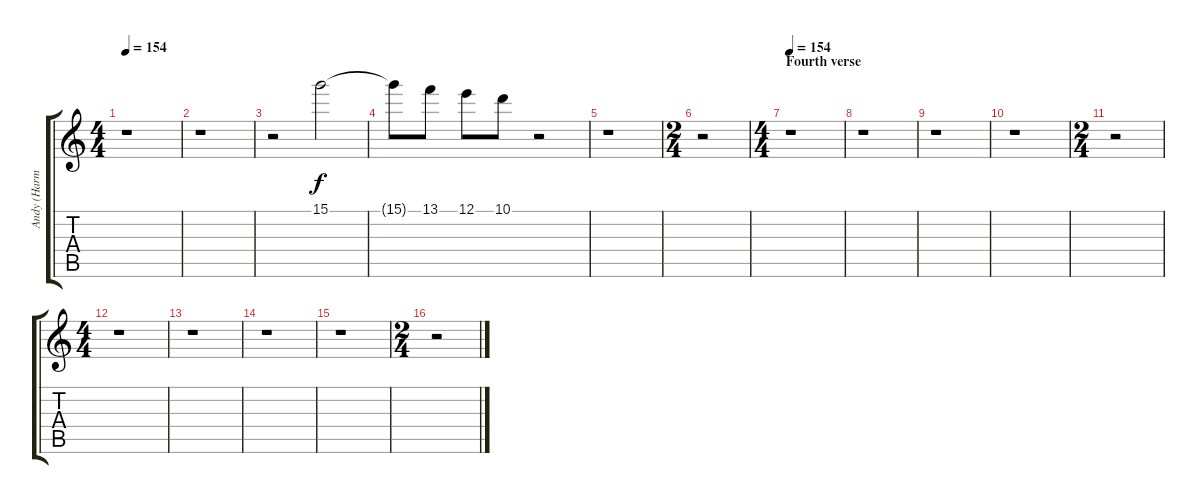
\track ("Andy (Harmony)" "Andy (Harm") {instrument overdrivenguitar}
\staff {score tabs}
\tuning (E4 B3 G3 D3 A2 E2) {hide}
\ts (4 4)
\tempo 154
\clef g2
\ks c
r.1{dy f} |
r.1 |
r.2 15.1.2 |
15.1{t}.8 13.1.8 12.1.8 10.1.8 r.2 |
r.1 |
\ts (2 4)
r.2 |
\ts (4 4)
\section ("" "Fourth verse")
\tempo 154
r.1 |
r.1 |
r.1 |
r.1 |
\ts (2 4)
r.2 |
\ts (4 4)
r.1 |
r.1 |
r.1 |
r.1 |
\ts (2 4)
r.2
